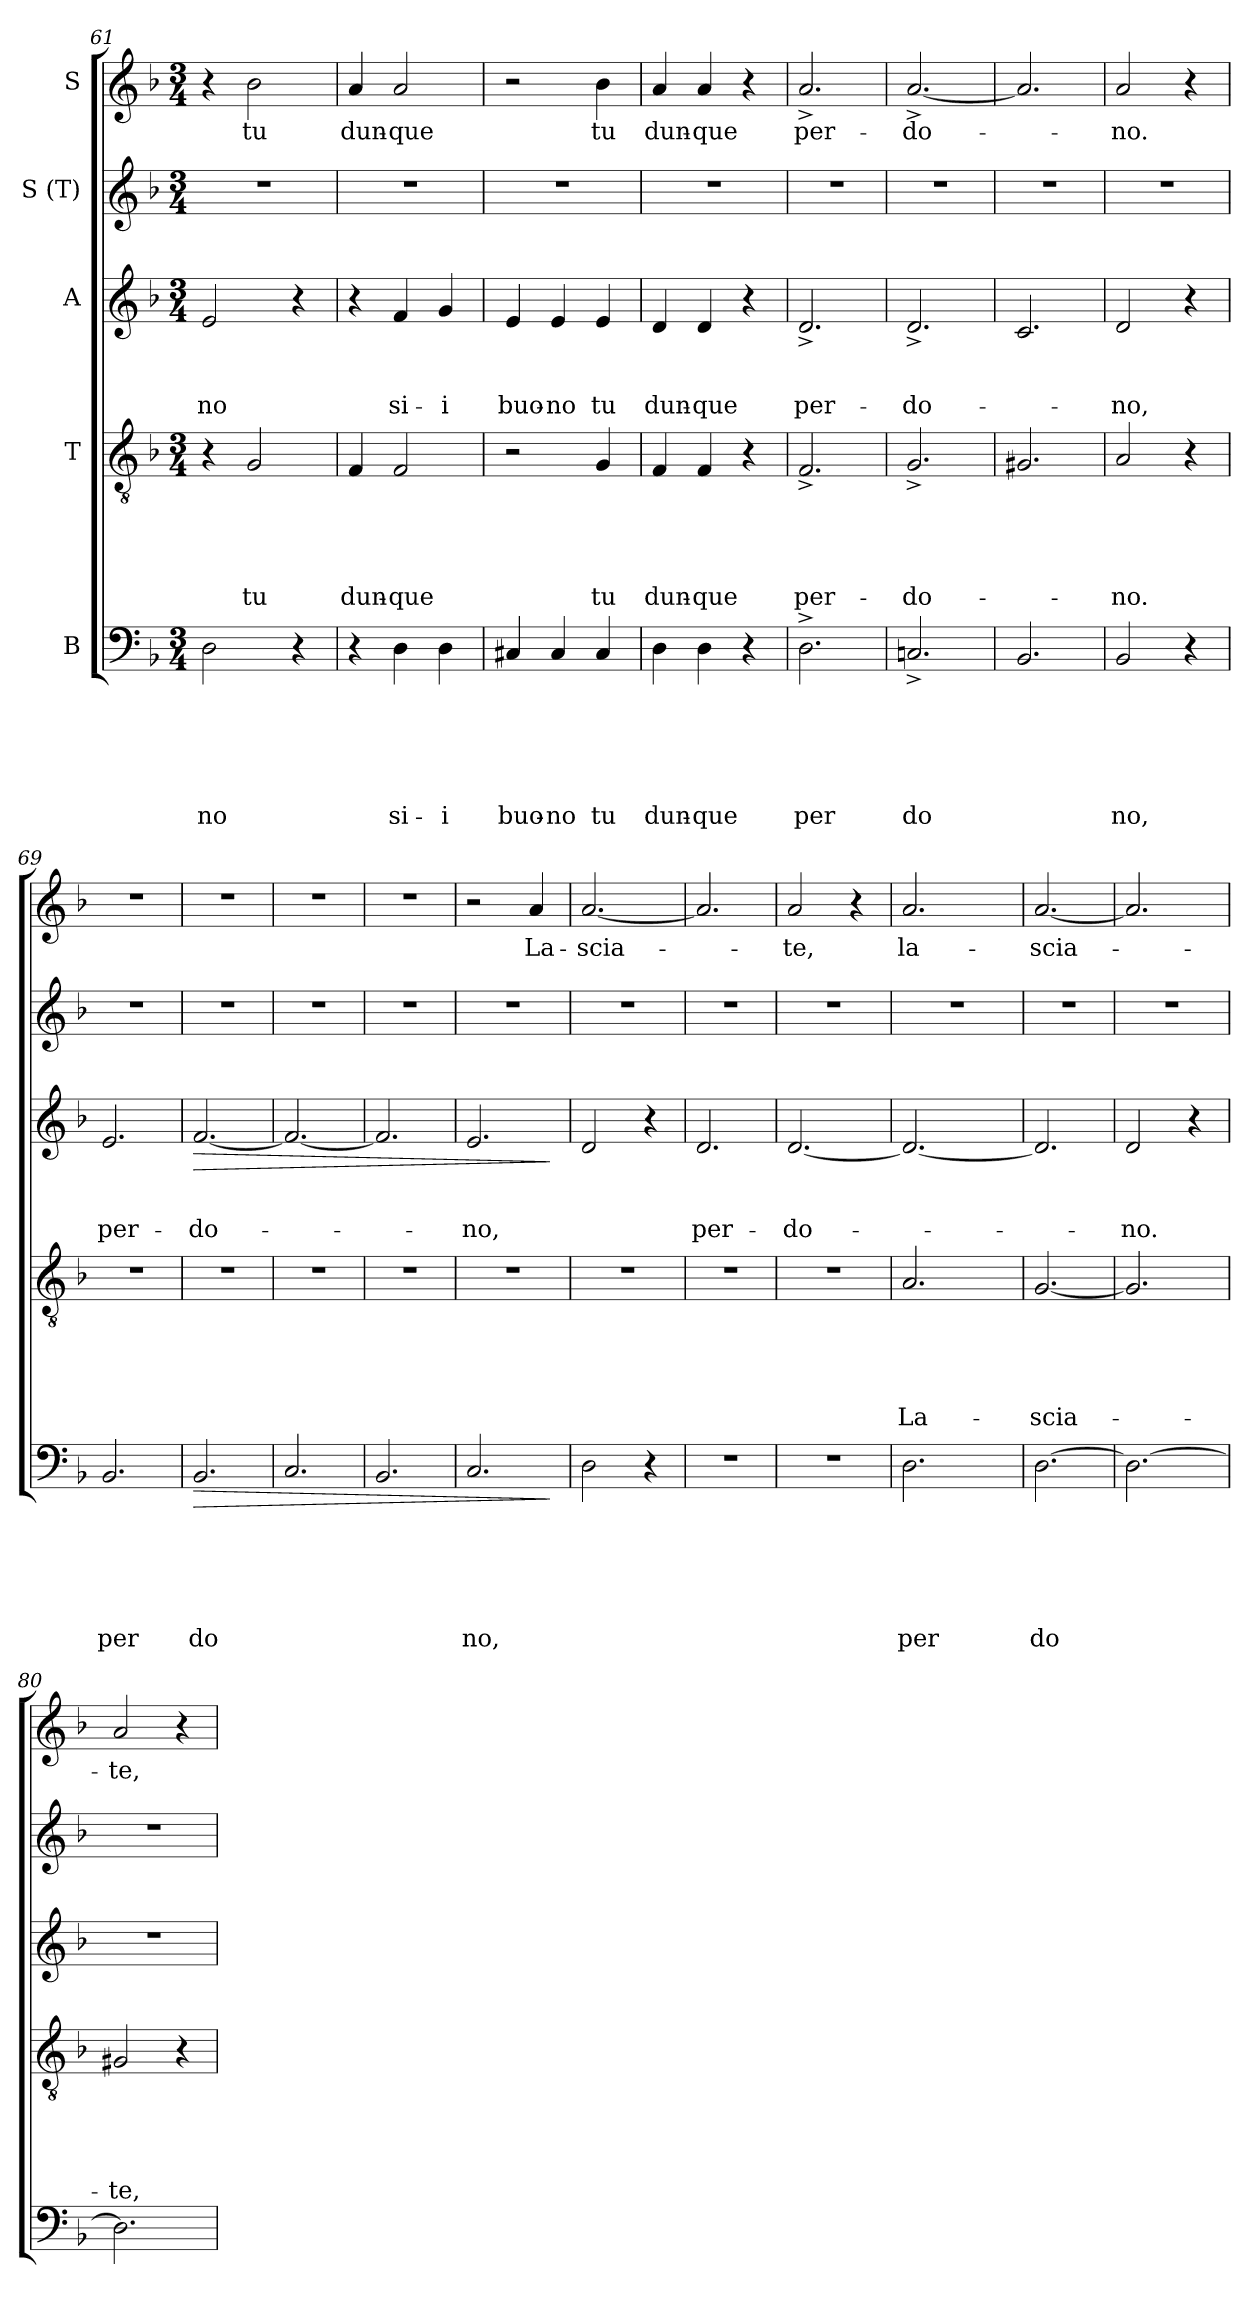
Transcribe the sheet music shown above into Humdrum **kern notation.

**kern	**text	**text	**text	**text	**text	**text	**dynam	**kern	**text	**text	**text	**text	**text	**kern	**text	**text	**text	**dynam	**kern	**kern	**text
*part5	*part5	*part5	*part5	*part5	*part5	*part5	*part5	*part4	*part4	*part4	*part4	*part4	*part4	*part3	*part3	*part3	*part3	*part3	*part2	*part1	*part1
*staff5	*staff5	*staff5	*staff5	*staff5	*staff5	*staff5	*staff5	*staff4	*staff4	*staff4	*staff4	*staff4	*staff4	*staff3	*staff3	*staff3	*staff3	*staff3	*staff2	*staff1	*staff1
*I"B	*	*	*	*	*	*	*	*I"T	*	*	*	*	*	*I"A	*	*	*	*	*I"S (T)	*I"S	*
*clefF4	*	*	*	*	*	*	*	*clefGv2	*	*	*	*	*	*clefG2	*	*	*	*	*clefG2	*clefG2	*
*k[b-]	*	*	*	*	*	*	*	*k[b-]	*	*	*	*	*	*k[b-]	*	*	*	*	*k[b-]	*k[b-]	*
*F:	*	*	*	*	*	*	*	*F:	*	*	*	*	*	*F:	*	*	*	*	*F:	*F:	*
*M3/4	*	*	*	*	*	*	*	*M3/4	*	*	*	*	*	*M3/4	*	*	*	*	*M3/4	*M3/4	*
=61	=61	=61	=61	=61	=61	=61	=61	=61	=61	=61	=61	=61	=61	=61	=61	=61	=61	=61	=61	=61	=61
!	!	!	!	!	!	!LO:LY:b	!	!	!	!	!	!	!	!	!	!	!LO:LY:b	!	!	!	!
2D\	.	.	.	.	.	-no	.	4r	.	.	.	.	.	2e/	.	.	-no	.	2.r	4r	.
!	!	!	!	!	!	!	!	!	!	!	!	!	!LO:LY:b	!	!	!	!	!	!	!	!LO:LY:b
.	.	.	.	.	.	.	.	2G/	.	.	.	.	tu	.	.	.	.	.	.	2b-\	tu
4r	.	.	.	.	.	.	.	.	.	.	.	.	.	4r	.	.	.	.	.	.	.
=62	=62	=62	=62	=62	=62	=62	=62	=62	=62	=62	=62	=62	=62	=62	=62	=62	=62	=62	=62	=62	=62
!	!	!	!	!	!	!	!	!	!	!	!	!	!LO:LY:b	!	!	!	!	!	!	!	!LO:LY:b
4r	.	.	.	.	.	.	.	4F/	.	.	.	.	dun-	4r	.	.	.	.	2.r	4a/	dun-
!	!	!	!	!	!	!LO:LY:b:rj	!	!	!	!	!	!	!LO:LY:b	!	!	!	!LO:LY:b:rj	!	!	!	!LO:LY:b
4D\	.	.	.	.	.	si-	.	2F/	.	.	.	.	-que	4f/	.	.	si-	.	.	2a/	-que
!	!	!	!	!	!	!LO:LY:b:rj	!	!	!	!	!	!	!	!	!	!	!LO:LY:b:rj	!	!	!	!
4D\	.	.	.	.	.	-i	.	.	.	.	.	.	.	4g/	.	.	-i	.	.	.	.
=63	=63	=63	=63	=63	=63	=63	=63	=63	=63	=63	=63	=63	=63	=63	=63	=63	=63	=63	=63	=63	=63
!	!	!	!	!	!	!LO:LY:b	!	!	!	!	!	!	!	!	!	!	!LO:LY:b	!	!	!	!
4C#X/	.	.	.	.	.	buo-	.	2r	.	.	.	.	.	4e/	.	.	buo-	.	2.r	2r	.
!	!	!	!	!	!	!LO:LY:b	!	!	!	!	!	!	!	!	!	!	!LO:LY:b	!	!	!	!
4C#/	.	.	.	.	.	-no	.	.	.	.	.	.	.	4e/	.	.	-no	.	.	.	.
!	!	!	!	!	!	!LO:LY:b	!	!	!	!	!	!	!LO:LY:b	!	!	!	!LO:LY:b	!	!	!	!LO:LY:b
4C#/	.	.	.	.	.	tu	.	4G/	.	.	.	.	tu	4e/	.	.	tu	.	.	4b-\	tu
=64	=64	=64	=64	=64	=64	=64	=64	=64	=64	=64	=64	=64	=64	=64	=64	=64	=64	=64	=64	=64	=64
!	!	!	!	!	!	!LO:LY:b	!	!	!	!	!	!	!LO:LY:b	!	!	!	!LO:LY:b	!	!	!	!LO:LY:b
4D\	.	.	.	.	.	dun-	.	4F/	.	.	.	.	dun-	4d/	.	.	dun-	.	2.r	4a/	dun-
!	!	!	!	!	!	!LO:LY:b	!	!	!	!	!	!	!LO:LY:b	!	!	!	!LO:LY:b	!	!	!	!LO:LY:b
4D\	.	.	.	.	.	-que	.	4F/	.	.	.	.	-que	4d/	.	.	-que	.	.	4a/	-que
4r	.	.	.	.	.	.	.	4r	.	.	.	.	.	4r	.	.	.	.	.	4r	.
!!LO:PB:g=z
=65	=65	=65	=65	=65	=65	=65	=65	=65	=65	=65	=65	=65	=65	=65	=65	=65	=65	=65	=65	=65	=65
!	!	!	!	!	!	!LO:LY:b	!	!	!	!	!	!	!LO:LY:b	!	!	!	!LO:LY:b	!	!	!	!LO:LY:b
2.D^>\	.	.	.	.	.	per	.	2.F^</	.	.	.	.	per-	2.d^</	.	.	per-	.	2.r	2.a^</	per-
=66	=66	=66	=66	=66	=66	=66	=66	=66	=66	=66	=66	=66	=66	=66	=66	=66	=66	=66	=66	=66	=66
!	!	!	!	!	!	!LO:LY:b	!	!	!	!	!	!	!LO:LY:b	!	!	!	!LO:LY:b	!	!	!	!LO:LY:b
2.Cn^</	.	.	.	.	.	do	.	2.G^</	.	.	.	.	-do-	2.d^</	.	.	-do-	.	2.r	[<2.a^</	-do-
=67	=67	=67	=67	=67	=67	=67	=67	=67	=67	=67	=67	=67	=67	=67	=67	=67	=67	=67	=67	=67	=67
2.BB-/	.	.	.	.	.	.	.	2.G#X/	.	.	.	.	.	2.c/	.	.	.	.	2.r	2.a/]	.
=68	=68	=68	=68	=68	=68	=68	=68	=68	=68	=68	=68	=68	=68	=68	=68	=68	=68	=68	=68	=68	=68
!	!	!	!	!	!	!LO:LY:b	!	!	!	!	!	!	!LO:LY:b	!	!	!	!LO:LY:b	!	!	!	!LO:LY:b
2BB-/	.	.	.	.	.	no,	.	2A/	.	.	.	.	-no.	2d/	.	.	-no,	.	2.r	2a/	-no.
4r	.	.	.	.	.	.	.	4r	.	.	.	.	.	4r	.	.	.	.	.	4r	.
=69	=69	=69	=69	=69	=69	=69	=69	=69	=69	=69	=69	=69	=69	=69	=69	=69	=69	=69	=69	=69	=69
!	!	!	!	!	!	!LO:LY:b	!	!LO:N:vis=1	!	!	!	!	!	!	!	!	!LO:LY:b	!	!	!LO:N:vis=1	!
2.BB-/	.	.	.	.	.	per	.	2.r	.	.	.	.	.	2.e/	.	.	per-	.	2.r	2.r	.
=70	=70	=70	=70	=70	=70	=70	=70	=70	=70	=70	=70	=70	=70	=70	=70	=70	=70	=70	=70	=70	=70
!	!	!	!	!	!	!LO:LY:b	!LO:HP:b	!LO:N:vis=1	!	!	!	!	!	!	!	!	!LO:LY:b	!LO:HP:b	!	!LO:N:vis=1	!
2.BB-/	.	.	.	.	.	do	>	2.r	.	.	.	.	.	[<2.f/	.	.	-do-	>	2.r	2.r	.
=71	=71	=71	=71	=71	=71	=71	=71	=71	=71	=71	=71	=71	=71	=71	=71	=71	=71	=71	=71	=71	=71
!	!	!	!	!	!	!	!	!LO:N:vis=1	!	!	!	!	!	!	!	!	!	!	!	!LO:N:vis=1	!
2.C/	.	.	.	.	.	.	.	2.r	.	.	.	.	.	2.f/_	.	.	.	.	2.r	2.r	.
=72	=72	=72	=72	=72	=72	=72	=72	=72	=72	=72	=72	=72	=72	=72	=72	=72	=72	=72	=72	=72	=72
!	!	!	!	!	!	!	!	!LO:N:vis=1	!	!	!	!	!	!	!	!	!	!	!	!LO:N:vis=1	!
2.BB-/	.	.	.	.	.	.	.	2.r	.	.	.	.	.	2.f/]	.	.	.	.	2.r	2.r	.
=73	=73	=73	=73	=73	=73	=73	=73	=73	=73	=73	=73	=73	=73	=73	=73	=73	=73	=73	=73	=73	=73
!	!	!	!	!	!	!LO:LY:b	!	!LO:N:vis=1	!	!	!	!	!	!	!	!	!LO:LY:b	!	!	!	!
2.C/	.	.	.	.	.	no,	.	2.r	.	.	.	.	.	2.e/	.	.	-no,	.	2.r	2r	.
!	!	!	!	!	!	!	!	!	!	!	!	!	!	!	!	!	!	!	!	!	!LO:LY:b
.	.	.	.	.	.	.	.	.	.	.	.	.	.	.	.	.	.	.	.	4a/	La-
.	.	.	.	.	.	.	]	.	.	.	.	.	.	.	.	.	.	]	.	.	.
=74	=74	=74	=74	=74	=74	=74	=74	=74	=74	=74	=74	=74	=74	=74	=74	=74	=74	=74	=74	=74	=74
!	!	!	!	!	!	!	!	!LO:N:vis=1	!	!	!	!	!	!	!	!	!	!	!	!	!LO:LY:b
2D\	.	.	.	.	.	.	.	2.r	.	.	.	.	.	2d/	.	.	.	.	2.r	[<2.a/	-scia-
4r	.	.	.	.	.	.	.	.	.	.	.	.	.	4r	.	.	.	.	.	.	.
=75	=75	=75	=75	=75	=75	=75	=75	=75	=75	=75	=75	=75	=75	=75	=75	=75	=75	=75	=75	=75	=75
!LO:N:vis=1	!	!	!	!	!	!	!	!LO:N:vis=1	!	!	!	!	!	!	!	!	!LO:LY:b	!	!	!	!
2.r	.	.	.	.	.	.	.	2.r	.	.	.	.	.	2.d/	.	.	per-	.	2.r	2.a/]	.
=76	=76	=76	=76	=76	=76	=76	=76	=76	=76	=76	=76	=76	=76	=76	=76	=76	=76	=76	=76	=76	=76
!LO:N:vis=1	!	!	!	!	!	!	!	!LO:N:vis=1	!	!	!	!	!	!	!	!	!LO:LY:b	!	!	!	!LO:LY:b
2.r	.	.	.	.	.	.	.	2.r	.	.	.	.	.	[<2.d/	.	.	-do-	.	2.r	2a/	-te,
.	.	.	.	.	.	.	.	.	.	.	.	.	.	.	.	.	.	.	.	4r	.
=77	=77	=77	=77	=77	=77	=77	=77	=77	=77	=77	=77	=77	=77	=77	=77	=77	=77	=77	=77	=77	=77
!	!	!	!	!	!	!LO:LY:b	!	!	!	!	!	!	!LO:LY:b	!	!	!	!	!	!	!	!LO:LY:b
*^	*	*	*	*	*	*	*	*^	*	*	*	*	*	*	*	*	*	*	*	*	*
2.D\	8..ryy	.	.	.	.	.	per	.	2.A/	4ryy	.	.	.	.	La-	2.d/_	.	.	.	.	2.r	2.a/	la-
.	2ryy	.	.	.	.	.	.	.	.	.	.	.	.	.	.	.	.	.	.	.	.	.	.
.	.	.	.	.	.	.	.	.	.	2ryy	.	.	.	.	.	.	.	.	.	.	.	.	.
.	32ryy	.	.	.	.	.	.	.	.	.	.	.	.	.	.	.	.	.	.	.	.	.	.
=78	=78	=78	=78	=78	=78	=78	=78	=78	=78	=78	=78	=78	=78	=78	=78	=78	=78	=78	=78	=78	=78	=78	=78
!	!	!	!	!	!	!	!LO:LY:b	!	!	!	!	!	!	!	!LO:LY:b	!	!	!	!	!	!	!	!LO:LY:b
*v	*v	*	*	*	*	*	*	*	*	*	*	*	*	*	*	*	*	*	*	*	*	*	*
*	*	*	*	*	*	*	*	*v	*v	*	*	*	*	*	*	*	*	*	*	*	*	*
[>2.D\	.	.	.	.	.	do	.	[<2.G/	.	.	.	.	-scia-	2.d/]	.	.	.	.	2.r	[<2.a/	-scia-
=79	=79	=79	=79	=79	=79	=79	=79	=79	=79	=79	=79	=79	=79	=79	=79	=79	=79	=79	=79	=79	=79
!	!	!	!	!	!	!	!	!	!	!	!	!	!	!	!	!	!LO:LY:b	!	!	!	!
2.D\_	.	.	.	.	.	.	.	2.G/]	.	.	.	.	.	2d/	.	.	-no.	.	2.r	2.a/]	.
.	.	.	.	.	.	.	.	.	.	.	.	.	.	4r	.	.	.	.	.	.	.
=80	=80	=80	=80	=80	=80	=80	=80	=80	=80	=80	=80	=80	=80	=80	=80	=80	=80	=80	=80	=80	=80
!	!	!	!	!	!	!	!	!	!	!	!	!	!LO:LY:b	!LO:N:vis=1	!	!	!	!	!	!	!LO:LY:b
2.D\]	.	.	.	.	.	.	.	2G#X/	.	.	.	.	-te,	2.r	.	.	.	.	2.r	2a/	-te,
.	.	.	.	.	.	.	.	4r	.	.	.	.	.	.	.	.	.	.	.	4r	.
=	=	=	=	=	=	=	=	=	=	=	=	=	=	=	=	=	=	=	=	=	=
*-	*-	*-	*-	*-	*-	*-	*-	*-	*-	*-	*-	*-	*-	*-	*-	*-	*-	*-	*-	*-	*-
